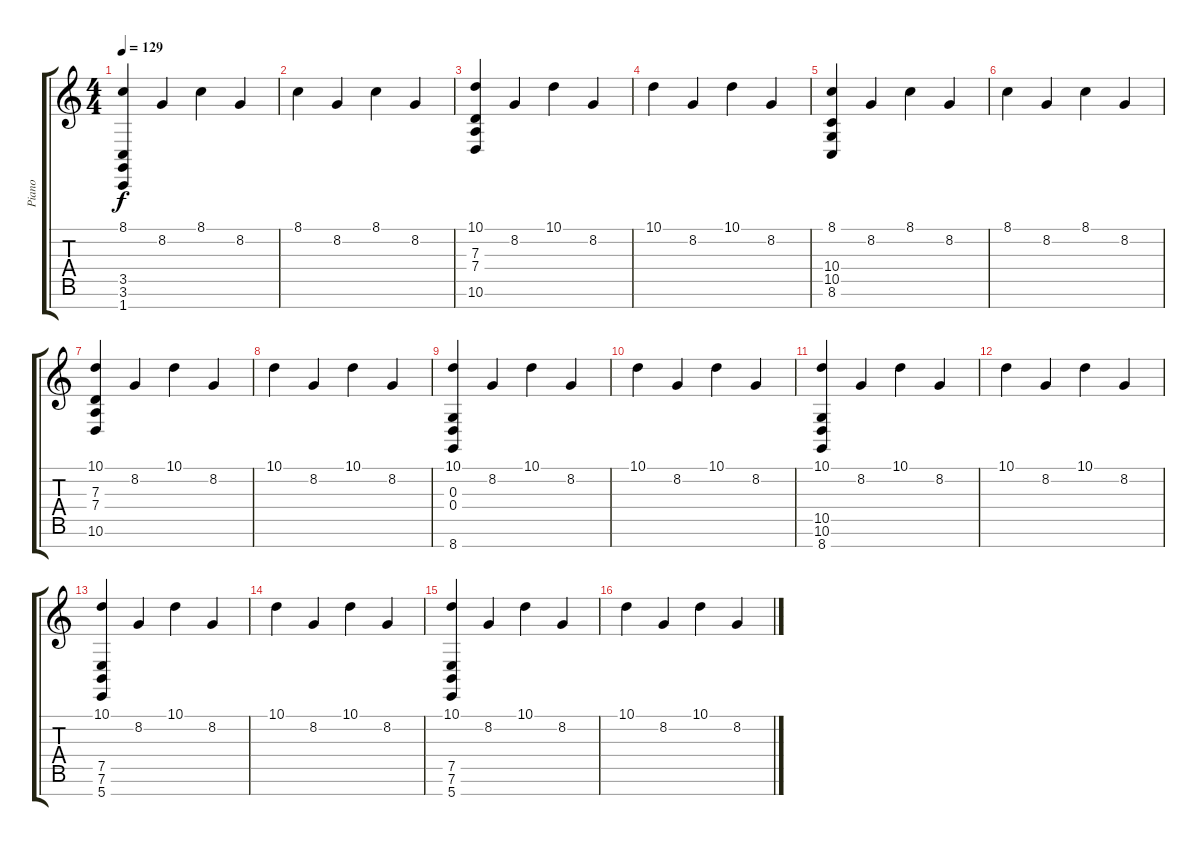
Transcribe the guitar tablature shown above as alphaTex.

\track ("Piano" "Piano") {instrument acousticgrandpiano bank 2}
\staff {score tabs}
\tuning (E4 B3 G3 D3 A2 E2 B1) {hide}
\ts (4 4)
\tempo 129
\clef g2
\ks c
(8.1 3.5 3.6 1.7).4{dy f} 8.2.4 8.1.4 8.2.4 |
8.1.4 8.2.4 8.1.4 8.2.4 |
(10.1 7.3 7.4 10.6).4 8.2.4 10.1.4 8.2.4 |
10.1.4 8.2.4 10.1.4 8.2.4 |
(8.1 10.4 10.5 8.6).4 8.2.4 8.1.4 8.2.4 |
8.1.4 8.2.4 8.1.4 8.2.4 |
(10.1 7.3 7.4 10.6).4 8.2.4 10.1.4 8.2.4 |
10.1.4 8.2.4 10.1.4 8.2.4 |
(10.1 0.3 0.4 8.7).4 8.2.4 10.1.4 8.2.4 |
10.1.4 8.2.4 10.1.4 8.2.4 |
(10.1 10.5 10.6 8.7).4 8.2.4 10.1.4 8.2.4 |
10.1.4 8.2.4 10.1.4 8.2.4 |
(10.1 7.5 7.6 5.7).4 8.2.4 10.1.4 8.2.4 |
10.1.4 8.2.4 10.1.4 8.2.4 |
(10.1 7.5 7.6 5.7).4 8.2.4 10.1.4 8.2.4 |
10.1.4 8.2.4 10.1.4 8.2.4
